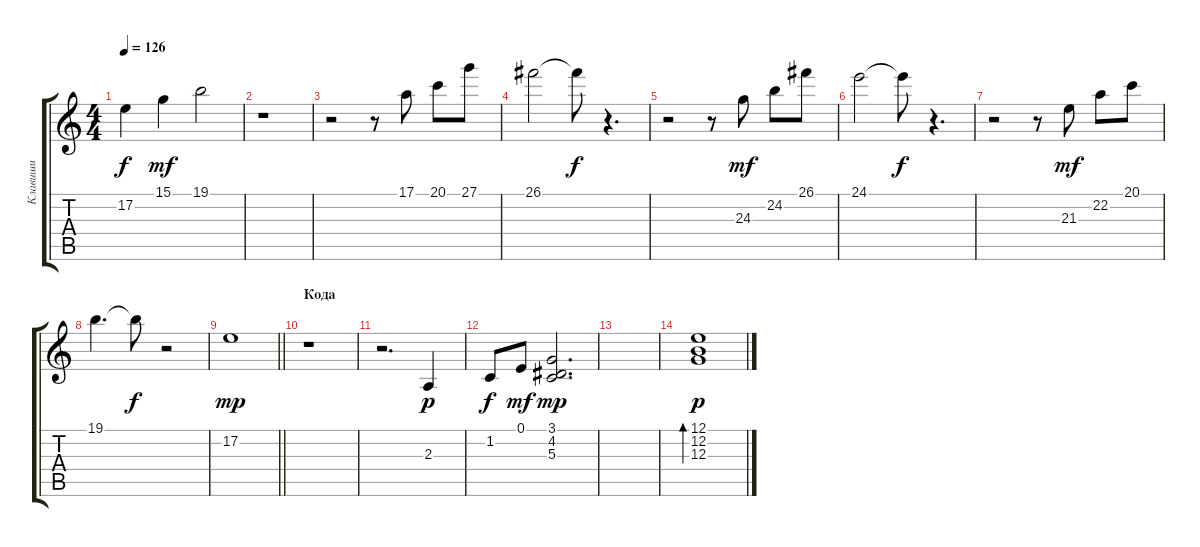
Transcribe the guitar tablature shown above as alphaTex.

\track ("Клавиши" "Клавиши") {instrument acousticgrandpiano}
\staff {score tabs}
\tuning (E4 B3 G3 D3 A2 E2) {hide}
\ts (4 4)
\tempo 126
\clef g2
\ks c
17.2.4{dy f} 15.1.4{dy mf} 19.1.2 |
r.1 |
r.2 r.8 17.1.8 20.1.8 27.1.8 |
26.1.2 26.1{t}.8{dy f} r.4{d} |
r.2 r.8 24.3.8{dy mf} 24.2.8 26.1.8 |
24.1.2 24.1{t}.8{dy f} r.4{d} |
r.2 r.8 21.3.8{dy mf} 22.2.8 20.1.8 |
19.1.4{d} 19.1{t}.8{dy f} r.2 |
\barLineRight lightlight
17.2.1{dy mp} |
\section ("" "Кода")
r.1 |
r.2{d} 2.3.4{dy p} |
1.2.8{dy f} 0.1.8{dy mf} (3.1 4.2 5.3).2{d dy mp} |
|
(12.1 12.2 12.3).1{bd 480 dy p}
